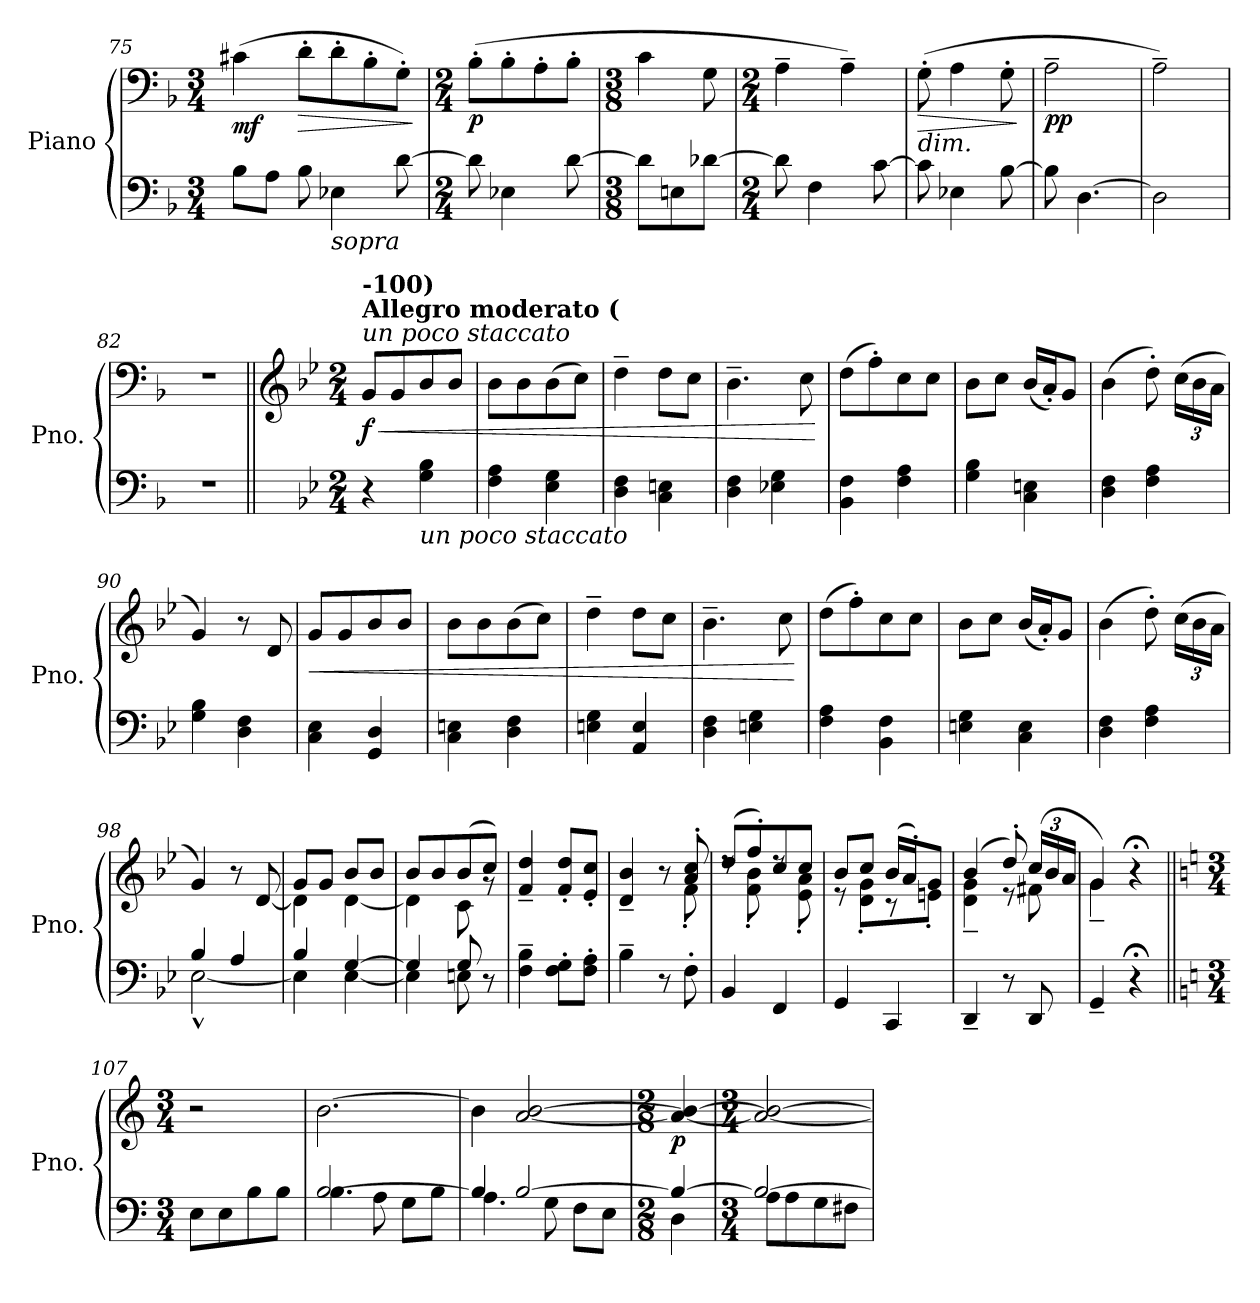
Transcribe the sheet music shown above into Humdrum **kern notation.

**kern	**kern	**dynam
*part1	*part1	*part1
*staff2	*staff1	*staff1/2
*I"Piano	*	*
*I'Pno.	*	*
!!LO:LB:g=z
*clefF4	*clefF4	*
*k[b-]	*k[b-]	*
*M3/4	*M3/4	*
=75	=75	=75
!	!	!LO:DY:b
8B-\L	(>4c#X\	mf
8A\J	.	.
!	!	!LO:HP:b
8B-\	8d'\L	>
!LO:TX:b:i:t=sopra	!	!
4E-X\	8d'\	.
.	8B-'\	.
[8d\	8G'\J)	.
.	.	]
=76	=76	=76
*M2/4	*M2/4	*
!	!	!LO:DY:b
8d\]	(>8B-'\L	p
4E-X\	8B-'\	.
.	8A'\	.
[8d\	8B-'\J	.
=77	=77	=77
*M3/8	*M3/8	*
8d\L]	4c\	.
8En\	.	.
[8d-X\J	8G\	.
=78	=78	=78
*M2/4	*M2/4	*
8d-\]	4A~\	.
4F\	.	.
.	4A~\)	.
[8c\	.	.
=79	=79	=79
!	!LO:TX:b:i:t=dim.	!
!	!	!LO:HP:b
8c\]	(>8G'\	>
4E-X\	4A\	.
[8B-\	8G'\	.
.	.	]
=80	=80	=80
!	!	!LO:DY:b
8B-\]	2A~\	pp
[4.D\	.	.
=81	=81	=81
2D\]	2A~\)	.
=82	=82	=82
2r	2r	.
!!LO:PB:g=z
=83||	=83||	=83||
*	*clefG2	*
*k[b-e-]	*k[b-e-]	*
*M2/4	*M2/4	*
*	*MM96	*
!	!LO:TX:a:i:t=un poco staccato	!
!	!LO:TX:a:B:t=Allegro moderato (	!
!	!LO:TX:a:B:t=-100)	!
!	!	!LO:HP:b
!	!	!LO:DY:n=1:b
4r	8g/L	< f
.	8g/	.
!LO:TX:b:i:t=un poco staccato	!	!
4G\ 4B-\	8b-/	.
.	8b-/J	.
=84	=84	=84
4F\ 4A\	8b-\L	.
.	8b-\	.
4E-\ 4G\	(>8b-\	.
.	8cc\J)	.
=85	=85	=85
4D\ 4F\	4dd~\	.
4C\ 4En\	8dd\L	.
.	8cc\J	.
=86	=86	=86
4D\ 4F\	4.b-~\	.
4E-X\ 4G\	.	.
.	8cc\	.
.	.	[
=87	=87	=87
4BB-\ 4F\	(>8dd\L	.
.	8ff'\)	.
4F\ 4A\	8cc\	.
.	8cc\J	.
=88	=88	=88
4G\ 4B-\	8b-\L	.
.	8cc\J	.
4C\ 4En\	(<16b-/LL	.
.	16a'/J)	.
.	8g/J	.
=89	=89	=89
4D\ 4F\	(>4b-\	.
4F\ 4A\	8dd'\)	.
*	*Xbrackettup	*
.	(>24cc\LL	.
.	24b-\	.
.	24a\JJ	.
=90	=90	=90
4G\Z 4B-\Z	4gZ/)	.
4D\ 4F\	8r	.
.	8d/	.
!!LO:LB:g=z
=91	=91	=91
!	!	!LO:HP:b
4C\ 4E-\	8g/L	<
.	8g/	.
4GG/ 4D/	8b-/	.
.	8b-/J	.
=92	=92	=92
4C\ 4En\	8b-\L	.
.	8b-\	.
4D\ 4F\	(>8b-\	.
.	8cc\J)	.
=93	=93	=93
4En\ 4G\	4dd~\	.
4AA/ 4E/	8dd\L	.
.	8cc\J	.
=94	=94	=94
4D\ 4F\	4.b-~\	.
4En\ 4G\	.	.
.	8cc\	.
.	.	[
=95	=95	=95
4F\ 4A\	(>8dd\L	.
.	8ff'\)	.
4BB-\ 4F\	8cc\	.
.	8cc\J	.
=96	=96	=96
4En\ 4G\	8b-\L	.
.	8cc\J	.
4C\ 4E\	(<16b-/LL	.
.	16a'/J)	.
.	8g/J	.
=97	=97	=97
4D\ 4F\	(>4b-\	.
4F\ 4A\	8dd'\)	.
.	(>24cc\LL	.
.	24b-\	.
.	24a\JJ	.
=98	=98	=98
*^	*	*
4B-Z/	[2E-^^\	4gZ/)	.
4A/	.	8r	.
!	!	!	!LO:DY:b
!	!	!	!LO:DY:n=1:b
.	.	[8d/	other-dynamics f
!!LO:LB:g=z
=99	=99	=99	=99
*	*	*^	*
4B-/	4E-\]	8g/L	4d\]	.
.	.	8g/J	.	.
[4G/	[4E-\	8b-/L	[4d\	.
.	.	8b-/J	.	.
=100	=100	=100	=100	=100
4G/]	4E-\]	8b-/L	4d\]	.
.	.	8b-/	.	.
8G/	8En\	(>8b-/	8c\	.
8r	8ryy	8cc/J)	8rg	.
*v	*v	*	*	*
*	*v	*v	*
=101	=101	=101
4F\~ 4B-\~	4f/~ 4dd/~	.
8F\' 8G\'L	8f/' 8dd/'L	.
8F\' 8A\'J	8e-/' 8cc/'J	.
=102	=102	=102
*	*^	*
4B-~\	4d/~ 4b-/~	4ryy	.
8r	8r	8ryy	.
8F'\	8a/' 8cc/'	8f'\	.
=103	=103	=103	=103
4BB-/	(>8dd/L	8rdd	.
.	8ff'/)	8f\' 8b-\'	.
4FF/	8cc/	8rdd	.
.	8cc/J	8e-\' 8a\'	.
=104	=104	=104	=104
4GG/	8b-/L	8r	.
.	8cc/J	8d\' 8g\'L	.
4CC/	(>16b-/LL	8r	.
.	16a'/J)	.	.
.	8g/J	8en'\J	.
=105	=105	=105	=105
4DD~/	(>4b-/	4d\~ 4g\~	.
8r	8dd'/)	8r	.
8DD/	(>24cc/LL	8f#X\	.
.	24b-/	.	.
.	24a/JJ	.	.
=106	=106	=106	=106
4GG~/	4g/)	4g~\	.
4r;<	4r;<	4ryy	.
*	*v	*v	*
!!LO:LB:g=z
=107||	=107||	=107||
*k[]	*k[]	*
*M3/4	*M3/4	*
*	*MM88	*
*	*^	*
!	!LO:TX:a:B:t=Andante	!	!
!	!	!	!LO:DY:b
!	!	!	!LO:DY:n=1:b
*	*v	*v	*
8E\L	2r	p other-dynamics
8E\	.	.
8B\	.	.
8B\J	.	.
=108	=108	=108
*^	*	*
[2.B/	4.B\	[2.b\	.
.	8A\	.	.
.	8G\L	.	.
.	8B\J	.	.
=109	=109	=109	=109
4B/]	4.A\	4b\]	.
[2B/	.	[2a/ [2b/	.
.	8G\	.	.
.	8F\L	.	.
.	8E\J	.	.
=110	=110	=110	=110
*M2/8	*	*M2/8	*
!	!	!	!LO:DY:b
4B/_	4D\	4a/_ 4b/_	p
=111	=111	=111	=111
*M3/4	*	*M3/4	*
2B/_	8A\L	2a/_ 2b/_	.
.	8A\	.	.
.	8G\	.	.
.	8F#X\J	.	.
*v	*v	*	*
=	=	=
*-	*-	*-
